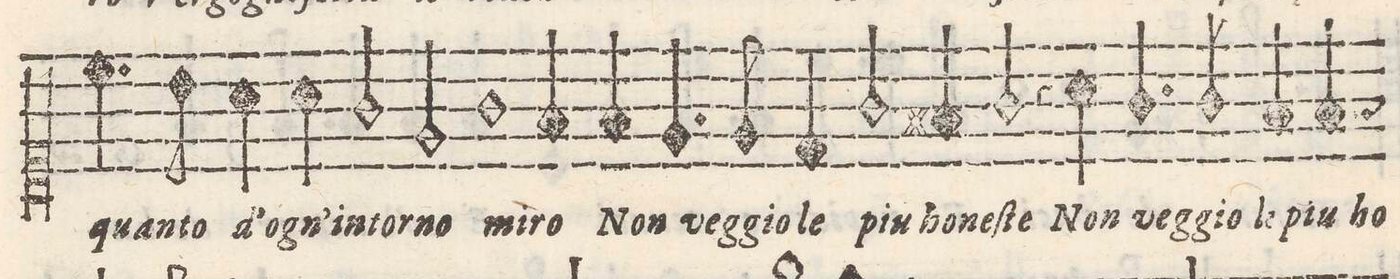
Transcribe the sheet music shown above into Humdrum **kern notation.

**kern	**text
*I"QVINTO	*
*clefC1	*
*k[]	*
*met(C)	*
*M2/1	*
4.cc\	quan-
8b\	-to
4a\	d'ogn'
4a\	in-
2g/	-tor-
2e/	-no
=9-	=9-
1g	mi-
4f/	-ro
4f/	Non
4.e/	veg-
8e/	-gio
=10-	=10-
4d/	le
2g/	piu_ho-
4f#X/	-ne-
2g/	-ſte
4r	.
4a\	Non
=11-	=11-
4.g/	veg-
8g/	-gio
4fny/	le
4f/	piu_ho-
*-	*-
